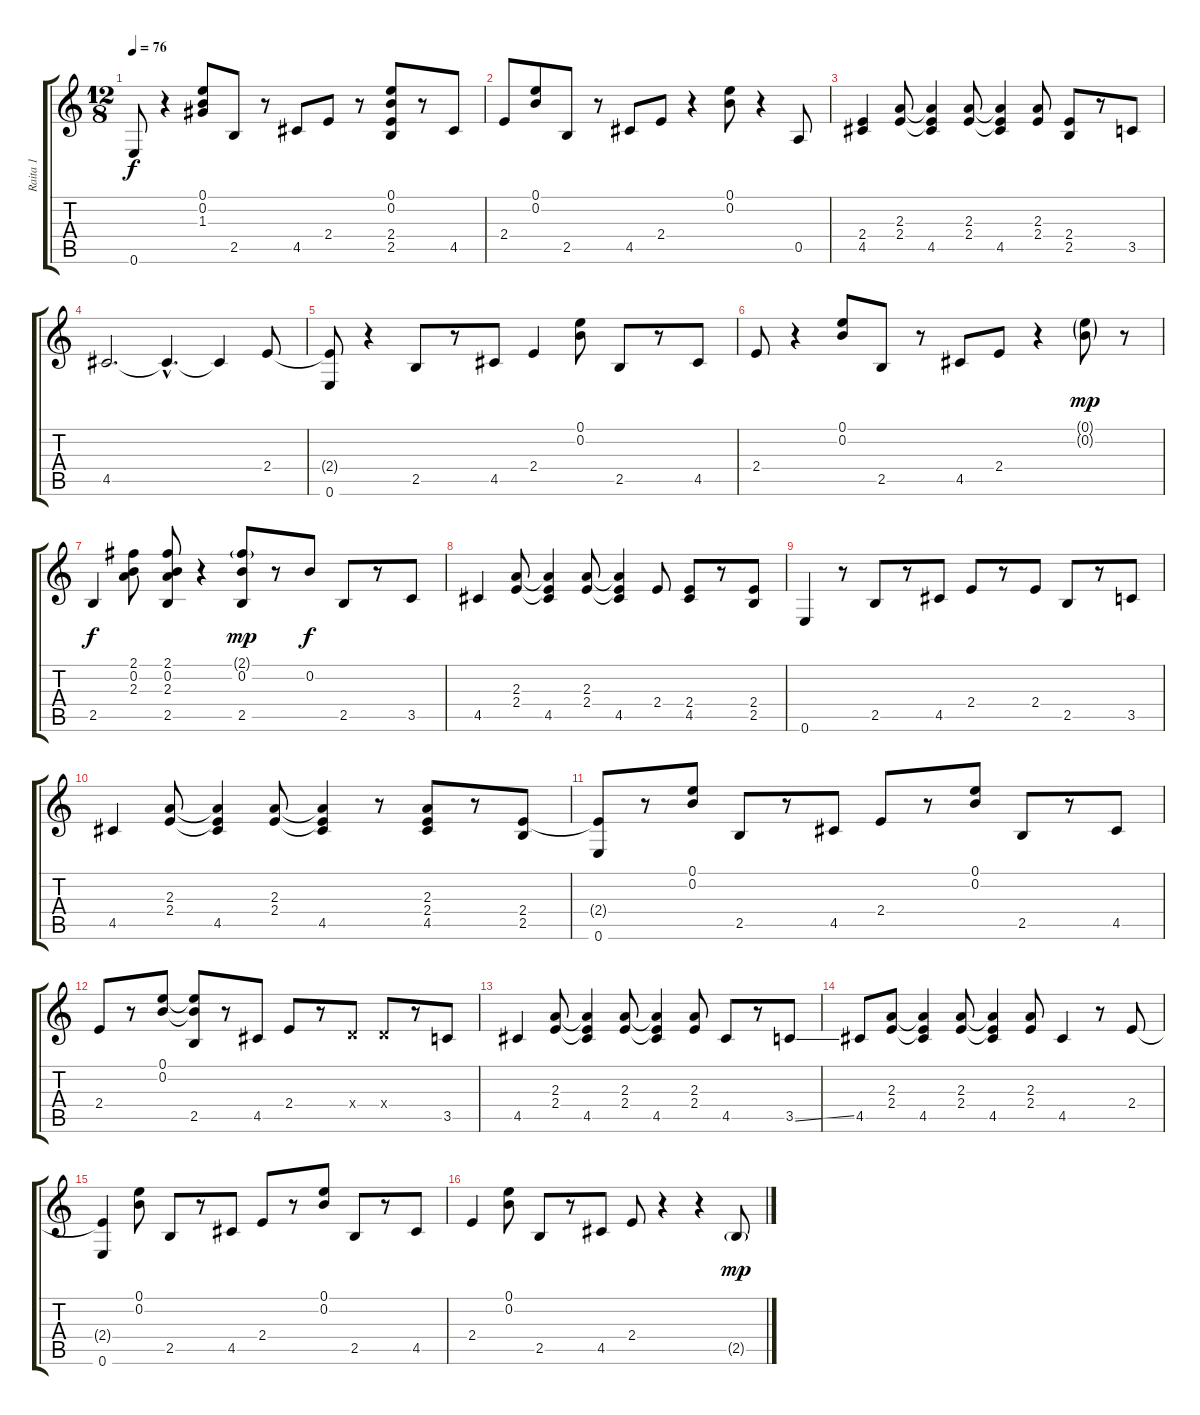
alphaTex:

\track ("Raita 1" "Raita 1") {instrument acousticguitarsteel}
\staff {score tabs}
\tuning (E4 B3 G3 D3 A2 E2) {hide}
\ts (12 8)
\tempo 76
\clef g2
\ks c
0.6.8{dy f} r.4 (0.1 0.2 1.3).8 2.5.8 r.8 4.5.8 2.4.8 r.8 (0.1 0.2 2.4 2.5).8 r.8 4.5.8 |
2.4.8 (0.1 0.2).8 2.5.8 r.8 4.5.8 2.4.8 r.4 (0.1 0.2).8 r.4 0.5.8 |
(2.4 4.5).4 (2.3 2.4).8 (2.3{t} 2.4{t} 4.5).4 (2.3 2.4).8 (2.3{t} 2.4{t} 4.5).4 (2.3 2.4).8 (2.4 2.5).8 r.8 3.5.8 |
4.5.2{d} 4.5{hac t}.4{d} 4.5{t}.4 2.4.8 |
(2.4{t} 0.6).8 r.4 2.5.8 r.8 4.5.8 2.4.4 (0.1 0.2).8 2.5.8 r.8 4.5.8 |
2.4.8 r.4 (0.1 0.2).8 2.5.8 r.8 4.5.8 2.4.8 r.4 (0.1{g} 0.2{g}).8{dy mp} r.8 |
2.5.4{dy f} (2.1 0.2 2.3).8 (2.1 0.2 2.3 2.5).8 r.4 (2.1{g} 0.2 2.5).8{dy mp} r.8 0.2.8{dy f} 2.5.8 r.8 3.5.8 |
4.5.4 (2.3 2.4).8 (2.3{t} 2.4{t} 4.5).4 (2.3 2.4).8 (2.3{t} 2.4{t} 4.5).4 2.4.8 (2.4 4.5).8 r.8 (2.4 2.5).8 |
0.6.4 r.8 2.5.8 r.8 4.5.8 2.4.8 r.8 2.4.8 2.5.8 r.8 3.5.8 |
4.5.4 (2.3 2.4).8 (2.3{t} 2.4{t} 4.5).4 (2.3 2.4).8 (2.3{t} 2.4{t} 4.5).4 r.8 (2.3 2.4 4.5).8 r.8 (2.4 2.5).8 |
(2.4{t} 0.6).8 r.8 (0.1 0.2).8 2.5.8 r.8 4.5.8 2.4.8 r.8 (0.1 0.2).8 2.5.8 r.8 4.5.8 |
2.4.8 r.8 (0.1 0.2).8 (0.1{t} 0.2{t} 2.5).8 r.8 4.5.8 2.4.8 r.8 0.4{x}.8 0.4{x}.8 r.8 3.5.8 |
4.5.4 (2.3 2.4).8 (2.3{t} 2.4{t} 4.5).4 (2.3 2.4).8 (2.3{t} 2.4{t} 4.5).4 (2.3 2.4).8 4.5.8 r.8 3.5{ss}.8 |
4.5.8 (2.3 2.4).8 (2.3{t} 2.4{t} 4.5).4 (2.3 2.4).8 (2.3{t} 2.4{t} 4.5).4 (2.3 2.4).8 4.5.4 r.8 2.4.8 |
(2.4{t} 0.6).4 (0.1 0.2).8 2.5.8 r.8 4.5.8 2.4.8 r.8 (0.1 0.2).8 2.5.8 r.8 4.5.8 |
2.4.4 (0.1 0.2).8 2.5.8 r.8 4.5.8 2.4.8 r.4 r.4 2.5{g}.8{dy mp}
